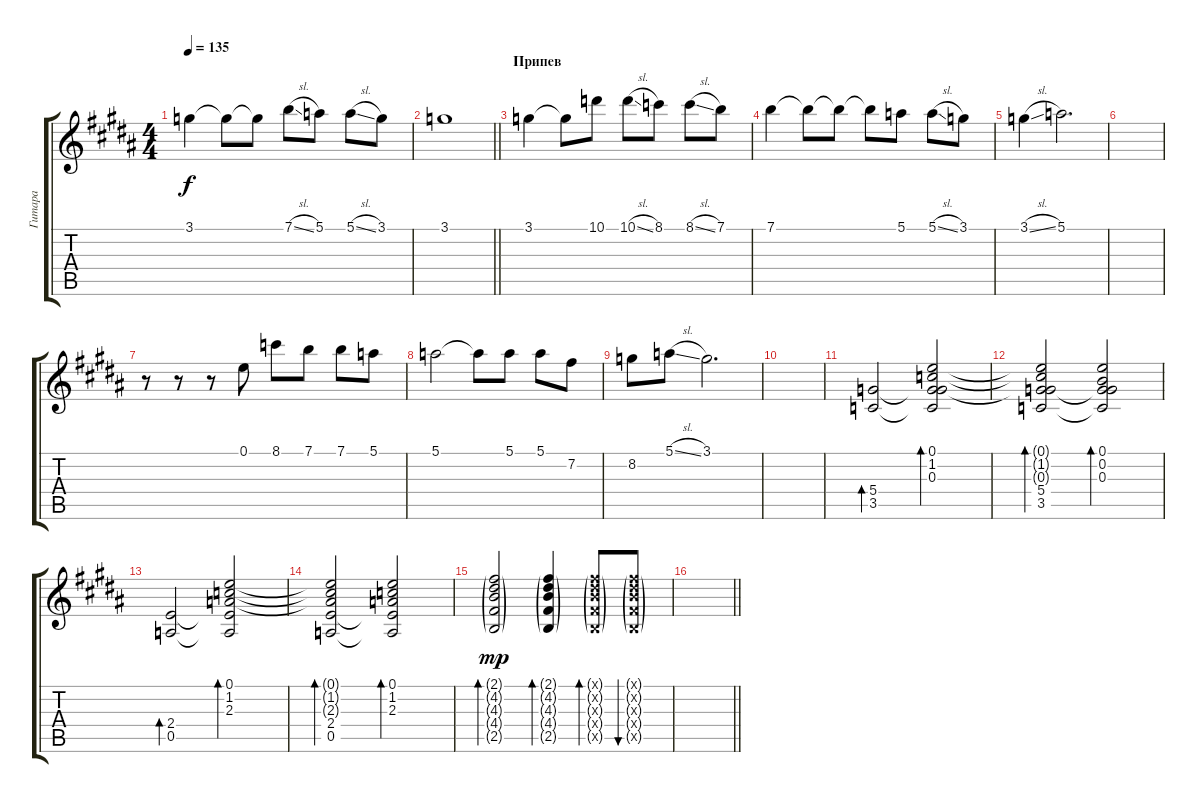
\track ("Гитара" "Гитара") {instrument acousticguitarnylon}
\staff {score tabs}
\tuning (E4 B3 G3 D3 A2 E2) {hide}
\ts (4 4)
\tempo 135
\clef g2
\ks g#minor
3.1.4{dy f} 3.1{t}.8 3.1{t}.8 7.1{sl}.8 5.1.8 5.1{sl}.8 3.1.8 |
\barLineRight lightlight
3.1.1 |
\section ("" "Припев")
3.1.4 3.1{t}.8 10.1.8 10.1{sl}.8 8.1.8 8.1{sl}.8 7.1.8 |
7.1.4 7.1{t}.8 7.1{t}.8 7.1{t}.8 5.1.8 5.1{sl}.8 3.1.8 |
3.1{sl}.4 5.1.2{d} |
|
r.8 r.8 r.8 0.1.8 8.1.8 7.1.8 7.1.8 5.1.8 |
5.1.2 5.1{t}.8 5.1.8 5.1.8 7.2.8 |
8.2.8 5.1{sl}.8 3.1.2{d} |
|
(5.4 3.5).2{bd 60} (0.1 1.2 0.3 5.4{t} 3.5{t}).2{bd 60} |
(0.1{t} 1.2{t} 0.3{t} 5.4 3.5).2{bd 60} (0.1 0.2 0.3 5.4{t} 3.5{t}).2{bd 60} |
(2.4 0.5).2{bd 60} (0.1 1.2 2.3 2.4{t} 0.5{t}).2{bd 60} |
(0.1{t} 1.2{t} 2.3{t} 2.4 0.5).2{bd 60} (0.1 1.2 2.3 2.4{t} 0.5{t}).2{bd 60} |
(2.1{g} 4.2{g} 4.3{g} 4.4{g} 2.5{g}).2{bd 60 dy mp} (2.1{g} 4.2{g} 4.3{g} 4.4{g} 2.5{g}).4{bd 60} (2.1{g x} 4.2{g x} 4.3{g x} 4.4{g x} 2.5{g x}).8{bd 60} (2.1{g x} 4.2{g x} 4.3{g x} 4.4{g x} 2.5{g x}).8{bu 60} |
\barLineRight lightlight
